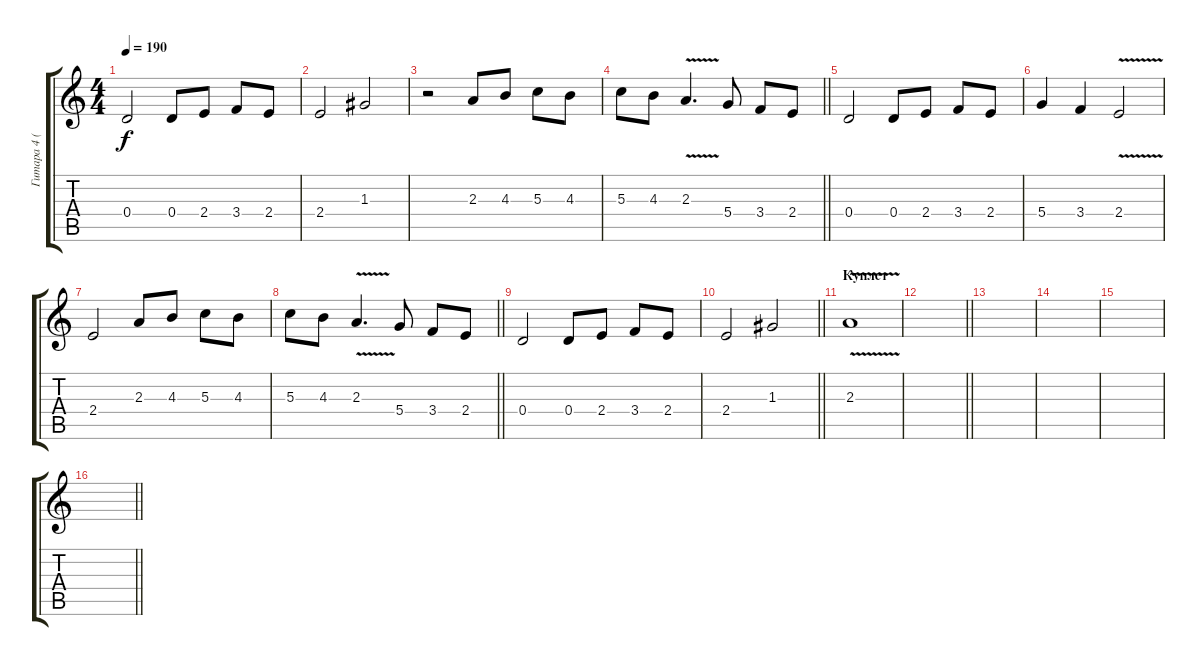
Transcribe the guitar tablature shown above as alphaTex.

\track ("Гитара 4 (Соло)" "Гитара 4 (") {instrument electricguitarclean}
\staff {score tabs}
\tuning (E4 B3 G3 D3 A2 E2) {hide}
\ts (4 4)
\tempo 190
\clef g2
\ks c
0.4.2{dy f} 0.4.8 2.4.8 3.4.8 2.4.8 |
2.4.2 1.3.2 |
r.2 2.3.8 4.3.8 5.3.8 4.3.8 |
\barLineRight lightlight
5.3.8 4.3.8 2.3{v}.4{d} 5.4.8 3.4.8 2.4.8 |
0.4.2 0.4.8 2.4.8 3.4.8 2.4.8 |
5.4.4 3.4.4 2.4{v}.2 |
2.4.2 2.3.8 4.3.8 5.3.8 4.3.8 |
\barLineRight lightlight
5.3.8 4.3.8 2.3{v}.4{d} 5.4.8 3.4.8 2.4.8 |
0.4.2 0.4.8 2.4.8 3.4.8 2.4.8 |
\barLineRight lightlight
2.4.2 1.3.2 |
\section ("" "Куплет")
2.3{v}.1 |
\barLineRight lightlight
|
|
|
|
\barLineRight lightlight
